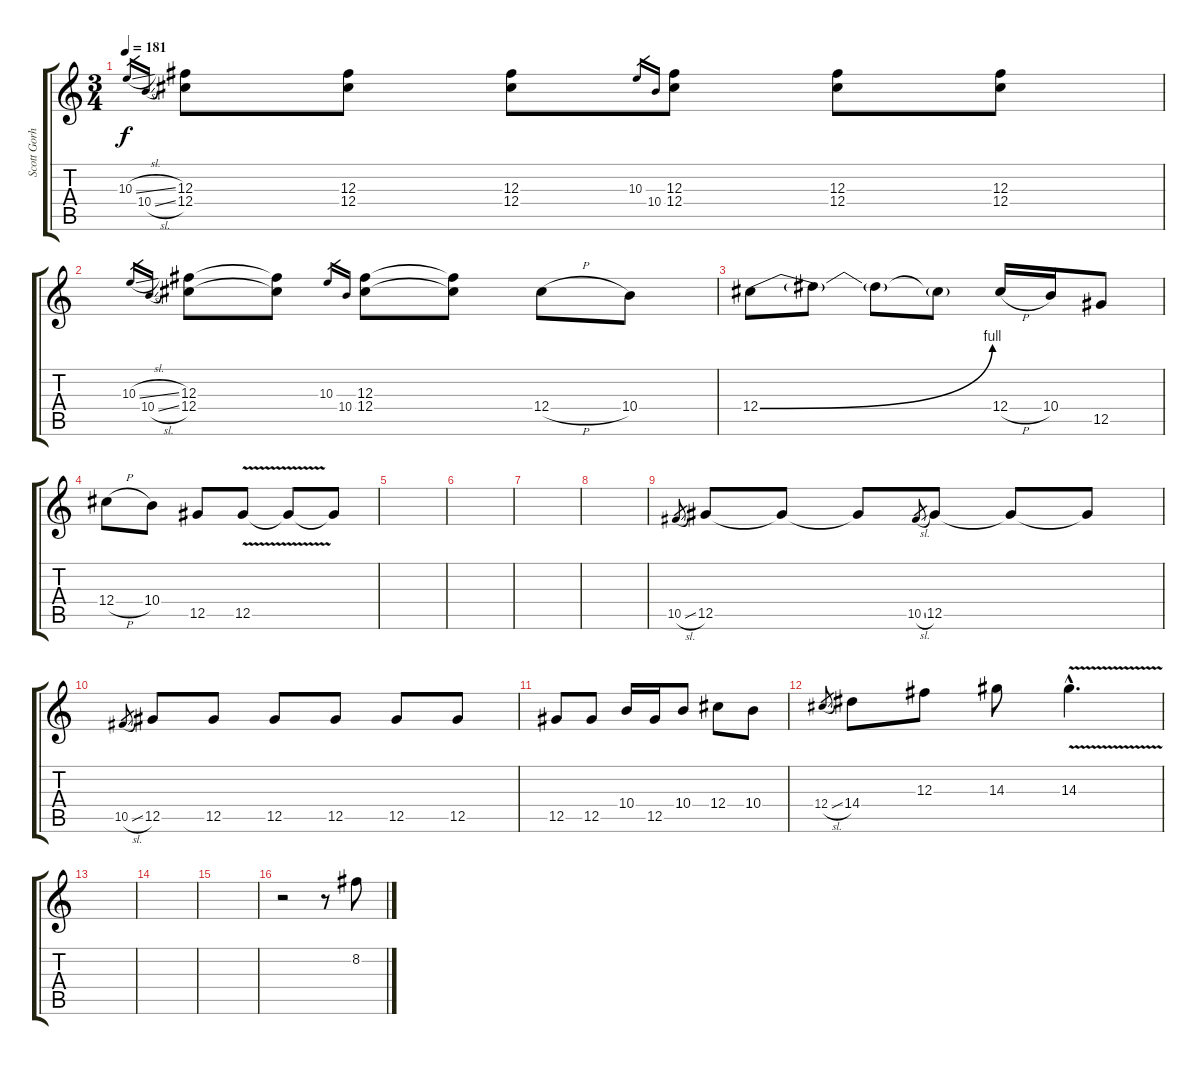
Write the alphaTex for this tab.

\track ("Scott Gorham" "Scott Gorh") {instrument distortionguitar}
\staff {score tabs}
\tuning (Eb4 Bb3 Gb3 Db3 Ab2 Eb2) {hide}
\ts (3 4)
\tempo 181
\clef g2
\ks c
10.3{sl}.16{gr dy f} 10.4{sl}.16{gr} (12.3 12.4).8 (12.3 12.4).8 (12.3 12.4).8 10.3.16{gr} 10.4.16{gr} (12.3 12.4).8 (12.3 12.4).8 (12.3 12.4).8 |
10.3{sl}.16{gr} 10.4{sl}.16{gr} (12.3 12.4).8 (12.3{t} 12.4{t}).8 10.3.16{gr} 10.4.16{gr} (12.3 12.4).8 (12.3{t} 12.4{t}).8 12.4{h}.8 10.4.8 |
12.4{be (bend 0 0 60 4)}.8 12.4{t}.8 12.4{t}.8 12.4{t}.8 12.4{h}.16 10.4.16 12.5.8 |
12.4{h}.8 10.4.8 12.5.8 12.5{v}.8 12.5{t}.8 12.5{t}.8 |
|
|
|
|
10.5{sl}.8{gr} 12.5.8 12.5{t}.8 12.5{t}.8 10.5{sl}.8{gr} 12.5.8 12.5{t}.8 12.5{t}.8 |
10.5{sl}.8{gr} 12.5.8 12.5.8 12.5.8 12.5.8 12.5.8 12.5.8 |
12.5.8 12.5.8 10.4.16 12.5.16 10.4.8 12.4.8 10.4.8 |
12.4{sl}.8{gr} 14.4.8 12.3.8 14.3.8 14.3{v hac}.4{d} |
|
|
|
r.2 r.8 8.2.8
